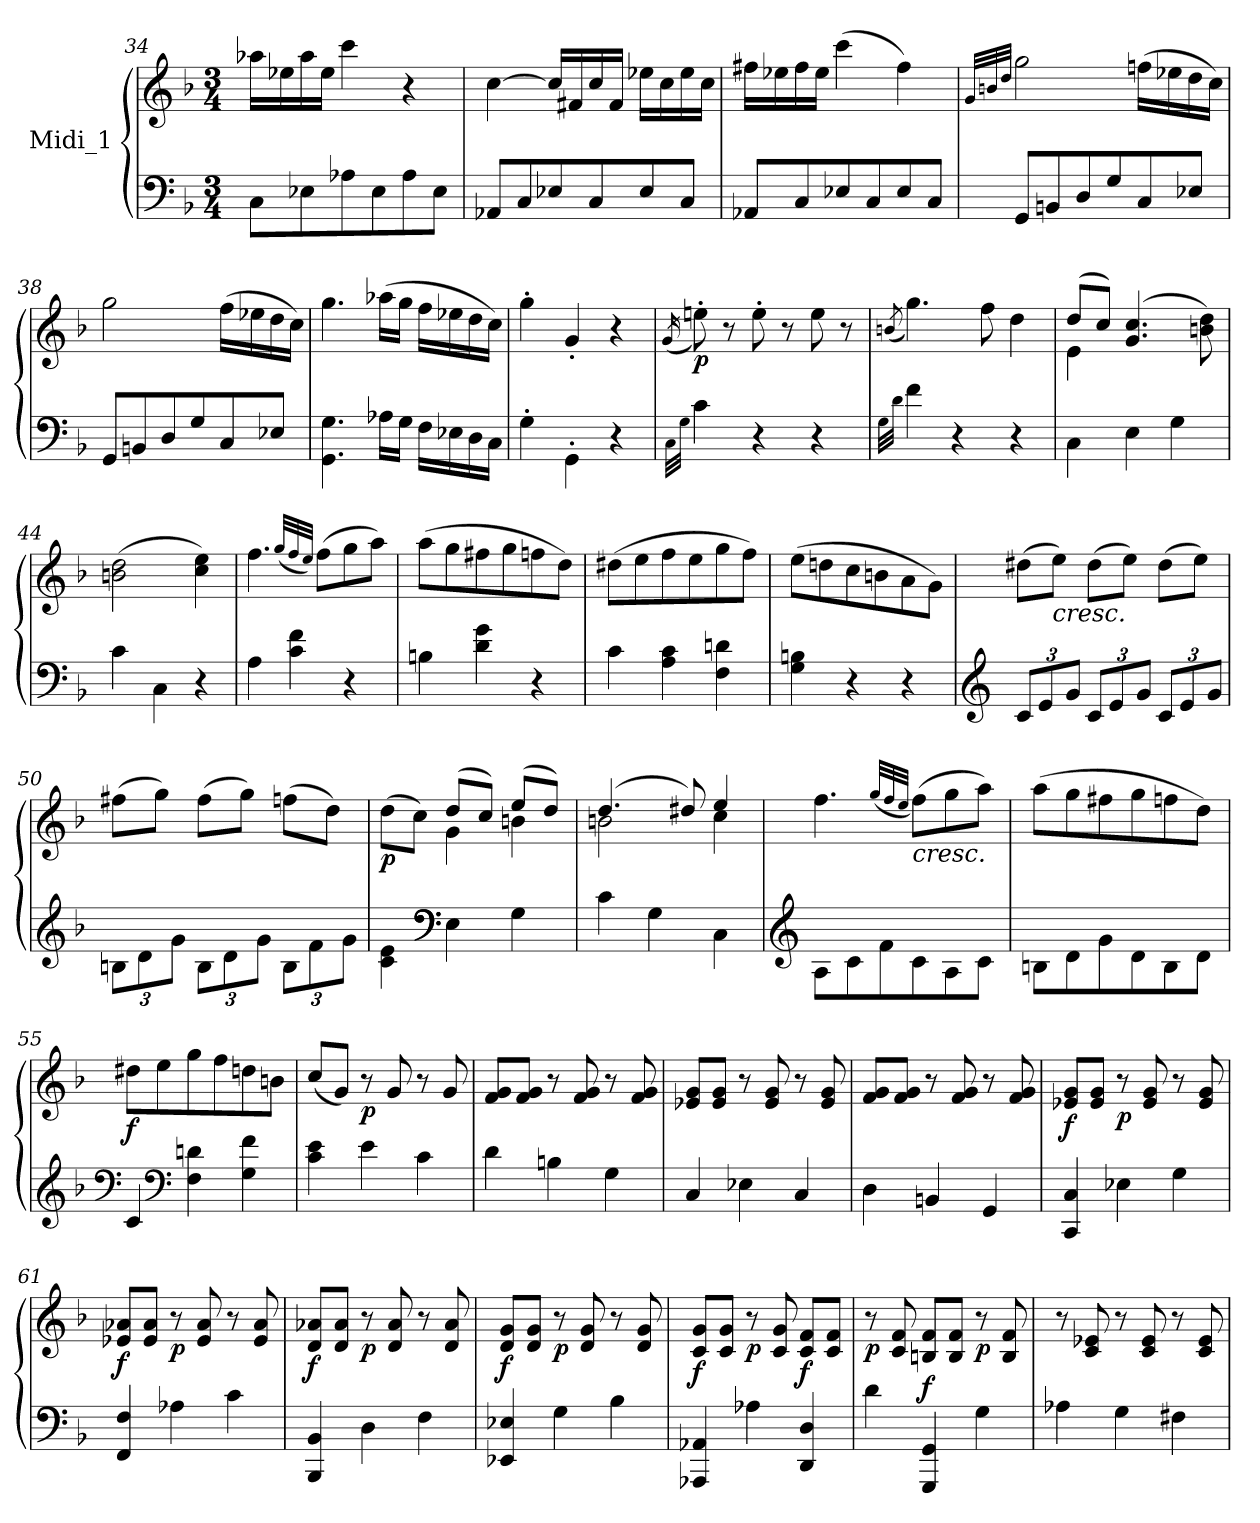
**kern	**kern	**dynam
*part1	*part1	*part1
*staff2	*staff1	*staff1/2
*I"Midi_1	*	*
*clefF4	*clefG2	*
*k[b-]	*k[b-]	*
*F:	*F:	*
*M3/4	*M3/4	*
=34	=34	=34
8C\L	16aa-X\LL	.
.	16ee-X\	.
8E-X\	16aa-\	.
.	16ee-\JJ	.
8A-X\	4ccc\	.
8E-\	.	.
8A-\	4r	.
8E-\J	.	.
!!LO:PB:g=z
=35	=35	=35
8AA-X/L	[4cc\	.
8C/	.	.
8E-X/	16cc/LL]	.
.	16f#X/	.
8C/	16cc/	.
.	16f#/JJ	.
8E-/	16ee-X\LL	.
.	16cc\	.
8C/J	16ee-\	.
.	16cc\JJ	.
=36	=36	=36
8AA-X/L	16ff#X\LL	.
.	16ee-X\	.
8C/	16ff#\	.
.	16ee-\JJ	.
8E-X/	(>4ccc\	.
8C/	.	.
8E-/	4ff#\)	.
8C/J	.	.
=37	=37	=37
.	32qg/LLL	.
.	32qbn/	.
.	32qdd/JJJ	.
8GG/L	2gg\	.
8BBn/	.	.
8D/	.	.
8G/	.	.
8C/	(>16ffni\LL	.
.	16ee-X\	.
8E-X/J	16dd\	.
.	16cc\JJ)	.
=38	=38	=38
8GG/L	2gg\	.
8BBn/	.	.
8D/	.	.
8G/	.	.
8C/	(>16ff\LL	.
.	16ee-X\	.
8E-X/J	16dd\	.
.	16cc\JJ)	.
!!LO:LB:g=z
=39	=39	=39
*^	*	*
2ryy	4.GG\ 4.G\	4.gg\	.
.	16A-X\LL	(>16aa-X\LL	.
.	16G\JJ	16gg\JJ	.
4ryy	16F\LL	16ff\LL	.
.	16E-X\	16ee-X\	.
.	16D\	16dd\	.
.	16C\JJ	16cc\JJ)	.
=40	=40	=40	=40
2ryy	4G'\	4gg'\	.
.	4GG'\	4g'/	.
4ryy	4r	4r	.
=41	=41	=41	=41
.	32qC\LLL	.	.
.	32qG\JJJ	(16qg/	.
!	!	!	!LO:DY:b
2ryy	4c\	8eeni'\)	p
.	.	8r	.
.	4r	8ee'\	.
.	.	8r	.
4ryy	4r	8ee\	.
.	.	8r	.
=42	=42	=42	=42
.	32qG\LLL	.	.
.	32qd\JJJ	(8qbn/	.
2ryy	4f\	4.gg\)	.
.	4r	.	.
.	.	8ff\	.
4ryy	4r	4dd\	.
=43	=43	=43	=43
*	*	*^	*
4ryy	4C\	(8dd/L	4e\	.
.	.	8cc/J)	.	.
4ryy	4E\	(>4.g/ 4.cc/	2ryy	.
4ryy	4G\	.	.	.
.	.	8bn\ 8dd\)	.	.
*	*	*v	*v	*
=44	=44	=44	=44
2ryy	4c\	(>2bn\ 2dd\	.
.	4C\	.	.
4ryy	4r	4cc\ 4ee\)	.
*v	*v	*	*
!!LO:LB:g=z
=45	=45	=45
4A\	4.ff\	.
4c\ 4f\	.	.
.	(32qgg/LLL	.
.	32qff/	.
.	32qee/JJJ)	.
.	(>8ff\L	.
4r	8gg\	.
.	8aa\J)	.
=46	=46	=46
4Bn\	(>8aa\L	.
.	8gg\	.
4d\ 4g\	8ff#X\	.
.	8gg\	.
4r	8ffn\	.
.	8dd\J)	.
=47	=47	=47
4c\	(>8dd#X\L	.
.	8ee\	.
4A\ 4c\	8ff\	.
.	8ee\	.
4F\ 4dni\	8gg\	.
.	8ff\J)	.
=48	=48	=48
4G\ 4Bn\	(>8ee\L	.
.	8ddni\	.
4r	8cc\	.
.	8bn\	.
4r	8a\	.
.	8g\J)	.
=49	=49	=49
*clefG2	*	*
*Xbrackettup	*	*
12c/L	(>8dd#X\L	.
12e/	.	.
!	!LO:TX:b:i:t=cresc.	!
.	8ee\J)	.
12g/J	.	.
12c/L	(>8dd#\L	.
12e/	.	.
.	8ee\J)	.
12g/J	.	.
12c/L	(>8dd#\L	.
12e/	.	.
.	8ee\J)	.
12g/J	.	.
!!LO:PB:g=z
=50	=50	=50
*^	*	*
2ryy	12Bn\L	(>8ff#X\L	.
.	12d\	.	.
.	.	8gg\J)	.
.	12g\J	.	.
.	12B\L	(>8ff#\L	.
.	12d\	.	.
.	.	8gg\J)	.
.	12g\J	.	.
4ryy	12B\L	(>8ffn\L	.
.	12f\	.	.
.	.	8dd\J)	.
.	12g\J	.	.
=51	=51	=51	=51
*	*	*^	*
!	!	!	!	!LO:DY:b
4ryy	4c\ 4e\	(>8dd\L	4ryy	p
.	.	8cc\J)	.	.
*clefF4	*	*	*	*
2ryy	4E\	(>8dd/L	4g\	.
.	.	8cc/J)	.	.
.	4G\	(>8ee/L	4bn\	.
.	.	8dd/J)	.	.
*v	*v	*	*	*
=52	=52	=52	=52
4c\	(>4.dd/	2bn\	.
4G\	.	.	.
.	8dd#X/)	.	.
4C\	4ee/	4cc\	.
*	*v	*v	*
=53	=53	=53
*clefG2	*	*
*^	*	*
2ryy	8A\L	4.ff\	.
.	8c\	.	.
.	8f\	.	.
.	.	(32qgg/LLL	.
.	.	32qff/	.
.	.	32qee/JJJ	.
!	!	!LO:TX:b:i:t=cresc.	!
.	8c\	(>8ff\L)	.
4ryy	8A\	8gg\	.
.	8c\J	8aa\J)	.
=54	=54	=54	=54
2ryy	8Bn\L	(>8aa\L	.
.	8d\	8gg\	.
.	8g\	8ff#X\	.
.	8d\	8gg\	.
4ryy	8B\	8ffn\	.
.	8d\J	8dd\J)	.
!!LO:LB:g=z
=55	=55	=55	=55
!	!	!	!LO:DY:b
*v	*v	*	*
4c/	8dd#X\L	f
.	8ee\	.
*clefF4	*	*
4F\ 4dni\	8gg\	.
.	8ff\	.
4G\ 4f\	8ddn\	.
.	8bn\J	.
=56	=56	=56
4c\ 4e\	(8cc/L	.
.	8g/J)	.
!	!	!LO:DY:b
4e\	8r	p
.	8g/	.
4c\	8r	.
.	8g/	.
=57	=57	=57
4d\	8f/ 8g/L	.
.	8f/ 8g/J	.
4Bn\	8r	.
.	8f/ 8g/	.
4G\	8r	.
.	8f/ 8g/	.
=58	=58	=58
4C/	8e-X/ 8g/L	.
.	8e-/ 8g/J	.
4E-X\	8r	.
.	8e-/ 8g/	.
4C/	8r	.
.	8e-/ 8g/	.
=59	=59	=59
4D\	8f/ 8g/L	.
.	8f/ 8g/J	.
4BBn/	8r	.
.	8f/ 8g/	.
4GG/	8r	.
.	8f/ 8g/	.
!!LO:LB:g=z
=60	=60	=60
!	!	!LO:DY:b
4CC/ 4C/	8e-X/ 8g/L	f
.	8e-/ 8g/J	.
!	!	!LO:DY:b
4E-X\	8r	p
.	8e-/ 8g/	.
4G\	8r	.
.	8e-/ 8g/	.
=61	=61	=61
!	!	!LO:DY:b
4FF/ 4F/	8e-X/ 8a-X/L	f
.	8e-/ 8a-/J	.
!	!	!LO:DY:b
4A-X\	8r	p
.	8e-/ 8a-/	.
4c\	8r	.
.	8e-/ 8a-/	.
=62	=62	=62
!	!	!LO:DY:b
4BBB-/ 4BB-/	8d/ 8a-X/L	f
.	8d/ 8a-/J	.
!	!	!LO:DY:b
4D\	8r	p
.	8d/ 8a-/	.
4F\	8r	.
.	8d/ 8a-/	.
=63	=63	=63
!	!	!LO:DY:b
4EE-X/ 4E-X/	8d/ 8g/L	f
.	8d/ 8g/J	.
!	!	!LO:DY:b
4G\	8r	p
.	8d/ 8g/	.
4B-\	8r	.
.	8d/ 8g/	.
=64	=64	=64
!	!	!LO:DY:b
4AAA-X/ 4AA-X/	8c/ 8g/L	f
.	8c/ 8g/J	.
!	!	!LO:DY:b
4A-X\	8r	p
.	8c/ 8g/	.
!	!	!LO:DY:b
4DD/ 4D/	8c/ 8f/L	f
.	8c/ 8f/J	.
!!LO:LB:g=z
=65	=65	=65
!	!	!LO:DY:b
4d\	8r	p
.	8c/ 8f/	.
!	!	!LO:DY:b
4GGG/ 4GG/	8Bn/ 8f/L	f
.	8B/ 8f/J	.
!	!	!LO:DY:b
4G\	8r	p
.	8B/ 8f/	.
=66	=66	=66
4A-X\	8r	.
.	8c/ 8e-X/	.
4G\	8r	.
.	8c/ 8e-/	.
4F#X\	8r	.
.	8c/ 8e-/	.
=	=	=
*-	*-	*-
